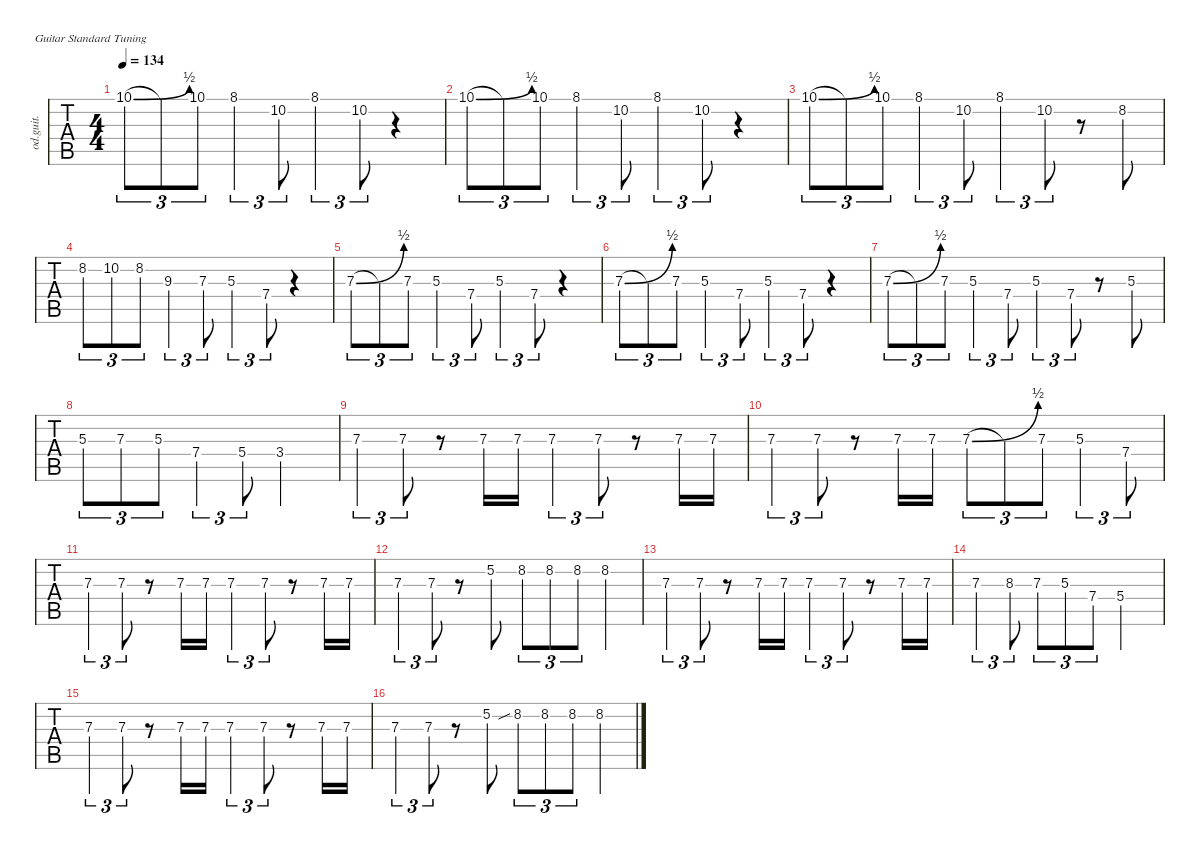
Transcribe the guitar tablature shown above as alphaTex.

\defaultSystemsLayout 4
\hideDynamics
\bracketExtendMode nobrackets
\track ("Overdriven Guitar" "od.guit.") {instrument overdrivenguitar}
\staff {tabs}
\tuning (E4 B3 G3 D3 A2 E2)
\ts (4 4)
\tempo 134
\clef g2
\ks c
10.1{be (bend 0 0 15 2)}.8{tu (3 2) dy mf} 10.1{t}.8{tu (3 2)} 10.1.8{tu (3 2)} 8.1.4{tu (3 2)} 10.2.8{tu (3 2)} 8.1.4{tu (3 2)} 10.2.8{tu (3 2)} r.4 |
10.1{be (bend 0 0 15 2)}.8{tu (3 2)} 10.1{t}.8{tu (3 2)} 10.1.8{tu (3 2)} 8.1.4{tu (3 2)} 10.2.8{tu (3 2)} 8.1.4{tu (3 2)} 10.2.8{tu (3 2)} r.4 |
10.1{be (bend 0 0 15 2)}.8{tu (3 2)} 10.1{t}.8{tu (3 2)} 10.1.8{tu (3 2)} 8.1.4{tu (3 2)} 10.2.8{tu (3 2)} 8.1.4{tu (3 2)} 10.2.8{tu (3 2)} r.8 8.2.8 |
8.2.8{tu (3 2)} 10.2.8{tu (3 2)} 8.2.8{tu (3 2)} 9.3.4{tu (3 2)} 7.3.8{tu (3 2)} 5.3.4{tu (3 2)} 7.4.8{tu (3 2)} r.4 |
7.3{be (bend 0 0 13.799999999999999 2)}.8{tu (3 2)} 7.3{t}.8{tu (3 2)} 7.3.8{tu (3 2)} 5.3.4{tu (3 2)} 7.4.8{tu (3 2)} 5.3.4{tu (3 2)} 7.4.8{tu (3 2)} r.4 |
7.3{be (bend 0 0 13.799999999999999 2)}.8{tu (3 2)} 7.3{t}.8{tu (3 2)} 7.3.8{tu (3 2)} 5.3.4{tu (3 2)} 7.4.8{tu (3 2)} 5.3.4{tu (3 2)} 7.4.8{tu (3 2)} r.4 |
7.3{be (bend 0 0 13.799999999999999 2)}.8{tu (3 2)} 7.3{t}.8{tu (3 2)} 7.3.8{tu (3 2)} 5.3.4{tu (3 2)} 7.4.8{tu (3 2)} 5.3.4{tu (3 2)} 7.4.8{tu (3 2)} r.8 5.3.8 |
5.3.8{tu (3 2)} 7.3.8{tu (3 2)} 5.3.8{tu (3 2)} 7.4.4{tu (3 2)} 5.4.8{tu (3 2)} 3.4.2 |
7.3.4{tu (3 2)} 7.3.8{tu (3 2)} r.8 7.3.16 7.3.16 7.3.4{tu (3 2)} 7.3.8{tu (3 2)} r.8 7.3.16 7.3.16 |
7.3.4{tu (3 2)} 7.3.8{tu (3 2)} r.8 7.3.16 7.3.16 7.3{be (bend 0 0 15 2)}.8{tu (3 2)} 7.3{t}.8{tu (3 2)} 7.3.8{tu (3 2)} 5.3.4{tu (3 2)} 7.4.8{tu (3 2)} |
7.3.4{tu (3 2)} 7.3.8{tu (3 2)} r.8 7.3.16 7.3.16 7.3.4{tu (3 2)} 7.3.8{tu (3 2)} r.8 7.3.16 7.3.16 |
7.3.4{tu (3 2)} 7.3.8{tu (3 2)} r.8 5.2.8 8.2.8{tu (3 2)} 8.2.8{tu (3 2)} 8.2.8{tu (3 2)} 8.2.4 |
7.3.4{tu (3 2)} 7.3.8{tu (3 2)} r.8 7.3.16 7.3.16 7.3.4{tu (3 2)} 7.3.8{tu (3 2)} r.8 7.3.16 7.3.16 |
7.3.4{tu (3 2)} 8.3{acc #}.8{tu (3 2)} 7.3.8{tu (3 2)} 5.3.8{tu (3 2)} 7.4.8{tu (3 2)} 5.4.2 |
7.3.4{tu (3 2)} 7.3.8{tu (3 2)} r.8 7.3.16 7.3.16 7.3.4{tu (3 2)} 7.3.8{tu (3 2)} r.8 7.3.16 7.3.16 |
7.3.4{tu (3 2)} 7.3.8{tu (3 2)} r.8 5.2.8 8.2{sib}.8{tu (3 2)} 8.2.8{tu (3 2)} 8.2.8{tu (3 2)} 8.2.4
